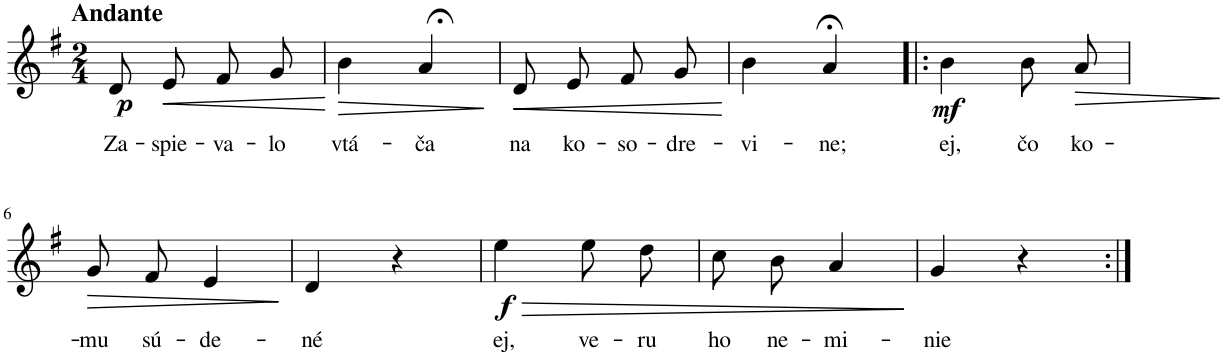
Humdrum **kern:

**kern	**text	**dynam
*part1	*part1	*part1
*staff1	*staff1	*staff1
*I"Klavír	*	*
*I'Kl.	*	*
*clefG2	*	*
*k[f#]	*	*
*M2/4	*	*
=1	=1	=1
!LO:TX:a:B:t=Andante	!	!
!	!LO:LY:b	!LO:DY:b
8d/L	Za-	p
!	!LO:LY:b	!LO:HP:b
8e/J	-spie-	<
!	!LO:LY:b	!
8f#/L	-va-	[
!	!LO:LY:b	!
8g/J	-lo	.
=2	=2	=2
!	!LO:LY:b	!LO:HP:b
4b\	vtá-	>
!	!LO:LY:b	!
4a;</	-ča	]
=3	=3	=3
!	!LO:LY:b	!LO:HP:b
8d/L	na	<
!	!LO:LY:b	!
8e/J	ko-	[
!	!LO:LY:b	!
8f#/L	-so-	.
!	!LO:LY:b	!
8g/J	-dre-	.
=4	=4	=4
!	!LO:LY:b	!
4b\	-vi-	.
!	!LO:LY:b	!
4a;</	-ne;	.
=5!|:	=5!|:	=5!|:
!	!LO:LY:b	!LO:DY:b
4b\	ej,	mf
!	!LO:LY:b	!
8b/L	čo	.
!	!LO:LY:b	!LO:HP:b
8a/J	ko-	>
.	.	]
!!LO:LB:g=z
=6	=6	=6
!	!LO:LY:b	!LO:HP:b
8g/L	-mu	>
!	!LO:LY:b	!
8f#/J	sú-	]
!	!LO:LY:b	!
4e/	-de-	.
=7	=7	=7
!	!LO:LY:b	!
4d/	-né	.
4r	.	.
=8	=8	=8
!	!LO:LY:b	!LO:HP:b
!	!	!LO:DY:n=1:b
4ee\	ej,	> f
!	!LO:LY:b	!
8ee\L	ve-	]
!	!LO:LY:b	!
8dd\J	-ru	.
=9	=9	=9
!	!LO:LY:b	!
8cc\L	ho	.
!	!LO:LY:b	!
8b\J	ne-	.
!	!LO:LY:b	!
4a/	-mi-	.
=10	=10	=10
!	!LO:LY:b	!
4g/	-nie	.
4r	.	.
=:|!	=:|!	=:|!
*-	*-	*-
